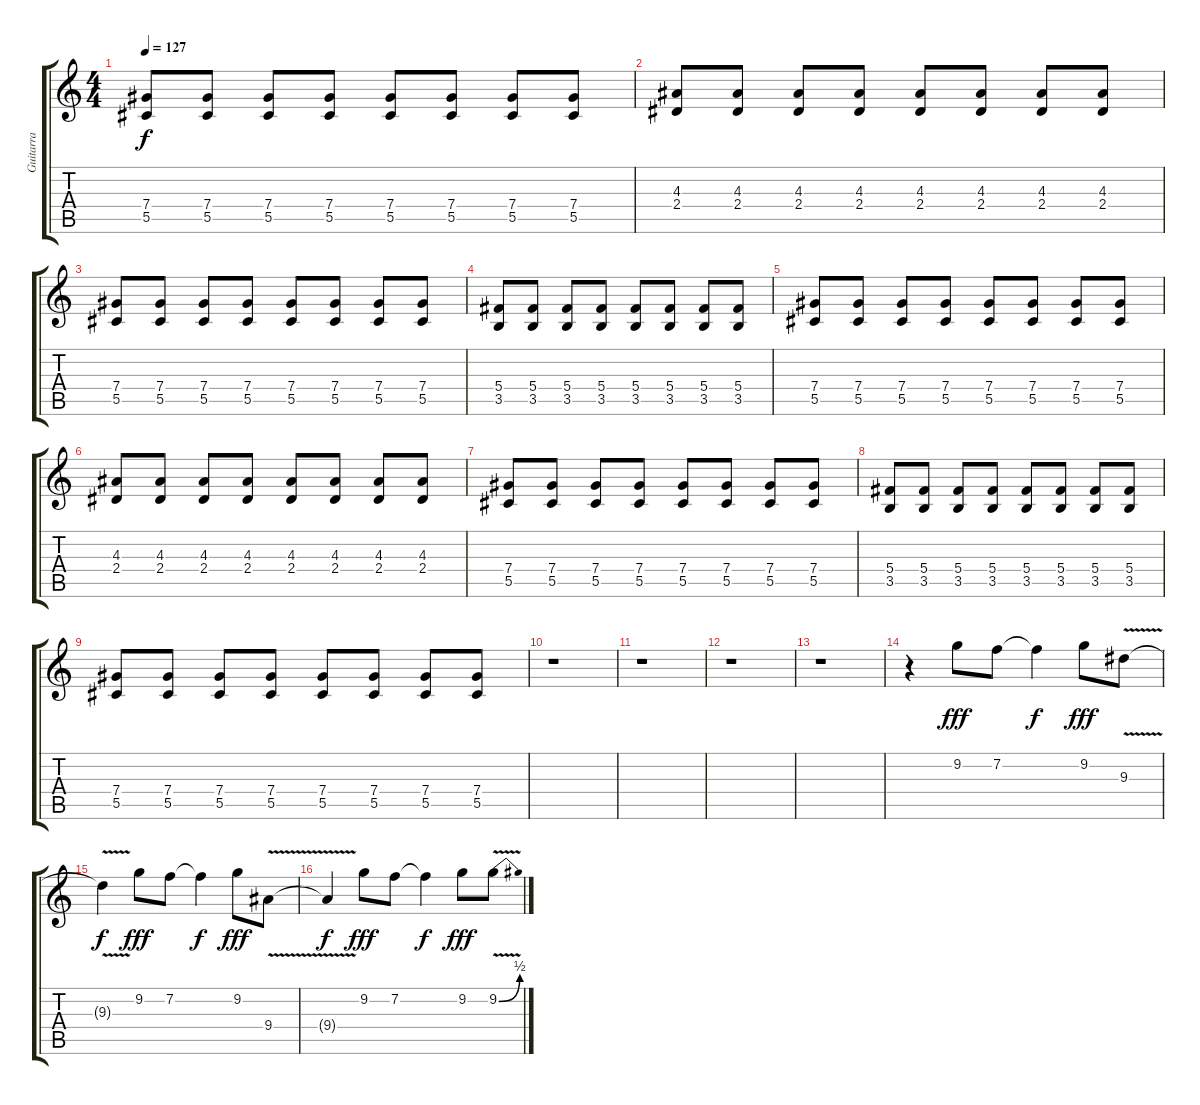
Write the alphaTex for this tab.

\track ("Guitarra" "Guitarra") {instrument distortionguitar}
\staff {score tabs}
\tuning (Eb4 Bb3 Gb3 Db3 Ab2 Eb2) {hide}
\ts (4 4)
\tempo 127
\clef g2
\ks c
(7.4 5.5).8{dy f} (7.4 5.5).8 (7.4 5.5).8 (7.4 5.5).8 (7.4 5.5).8 (7.4 5.5).8 (7.4 5.5).8 (7.4 5.5).8 |
(4.3 2.4).8 (4.3 2.4).8 (4.3 2.4).8 (4.3 2.4).8 (4.3 2.4).8 (4.3 2.4).8 (4.3 2.4).8 (4.3 2.4).8 |
(7.4 5.5).8 (7.4 5.5).8 (7.4 5.5).8 (7.4 5.5).8 (7.4 5.5).8 (7.4 5.5).8 (7.4 5.5).8 (7.4 5.5).8 |
(5.4 3.5).8 (5.4 3.5).8 (5.4 3.5).8 (5.4 3.5).8 (5.4 3.5).8 (5.4 3.5).8 (5.4 3.5).8 (5.4 3.5).8 |
(7.4 5.5).8 (7.4 5.5).8 (7.4 5.5).8 (7.4 5.5).8 (7.4 5.5).8 (7.4 5.5).8 (7.4 5.5).8 (7.4 5.5).8 |
(4.3 2.4).8 (4.3 2.4).8 (4.3 2.4).8 (4.3 2.4).8 (4.3 2.4).8 (4.3 2.4).8 (4.3 2.4).8 (4.3 2.4).8 |
(7.4 5.5).8 (7.4 5.5).8 (7.4 5.5).8 (7.4 5.5).8 (7.4 5.5).8 (7.4 5.5).8 (7.4 5.5).8 (7.4 5.5).8 |
(5.4 3.5).8 (5.4 3.5).8 (5.4 3.5).8 (5.4 3.5).8 (5.4 3.5).8 (5.4 3.5).8 (5.4 3.5).8 (5.4 3.5).8 |
(7.4 5.5).8 (7.4 5.5).8 (7.4 5.5).8 (7.4 5.5).8 (7.4 5.5).8 (7.4 5.5).8 (7.4 5.5).8 (7.4 5.5).8 |
r.1 |
r.1 |
r.1 |
r.1 |
r.4 9.2.8{dy fff} 7.2.8 7.2{t}.4{dy f} 9.2.8{dy fff} 9.3{v}.8 |
9.3{t}.4{dy f} 9.2.8{dy fff} 7.2.8 7.2{t}.4{dy f} 9.2.8{dy fff} 9.4{v}.8 |
9.4{t}.4{dy f} 9.2.8{dy fff} 7.2.8 7.2{t}.4{dy f} 9.2.8{dy fff} 9.2{be (bend 0 0 60 2) v}.8
